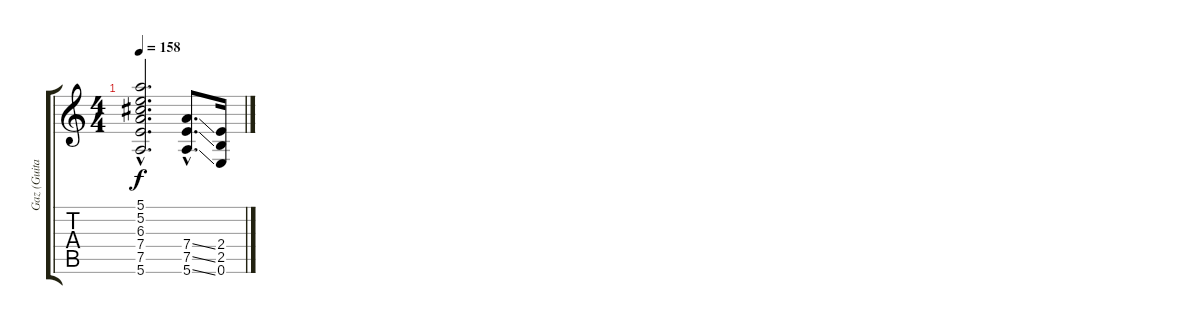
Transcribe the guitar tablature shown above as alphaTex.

\track ("Gaz (Guitar)" "Gaz (Guita") {instrument distortionguitar}
\staff {score tabs}
\tuning (E4 B3 G3 D3 A2 E2) {hide}
\ts (4 4)
\tempo 158
\clef g2
\ks c
(5.1{hac} 5.2{hac} 6.3{hac} 7.4{hac} 7.5{hac} 5.6{hac}).2{d dy f} (7.4{ss hac} 7.5{ss hac} 5.6{ss hac}).8{d} (2.4 2.5 0.6).16
